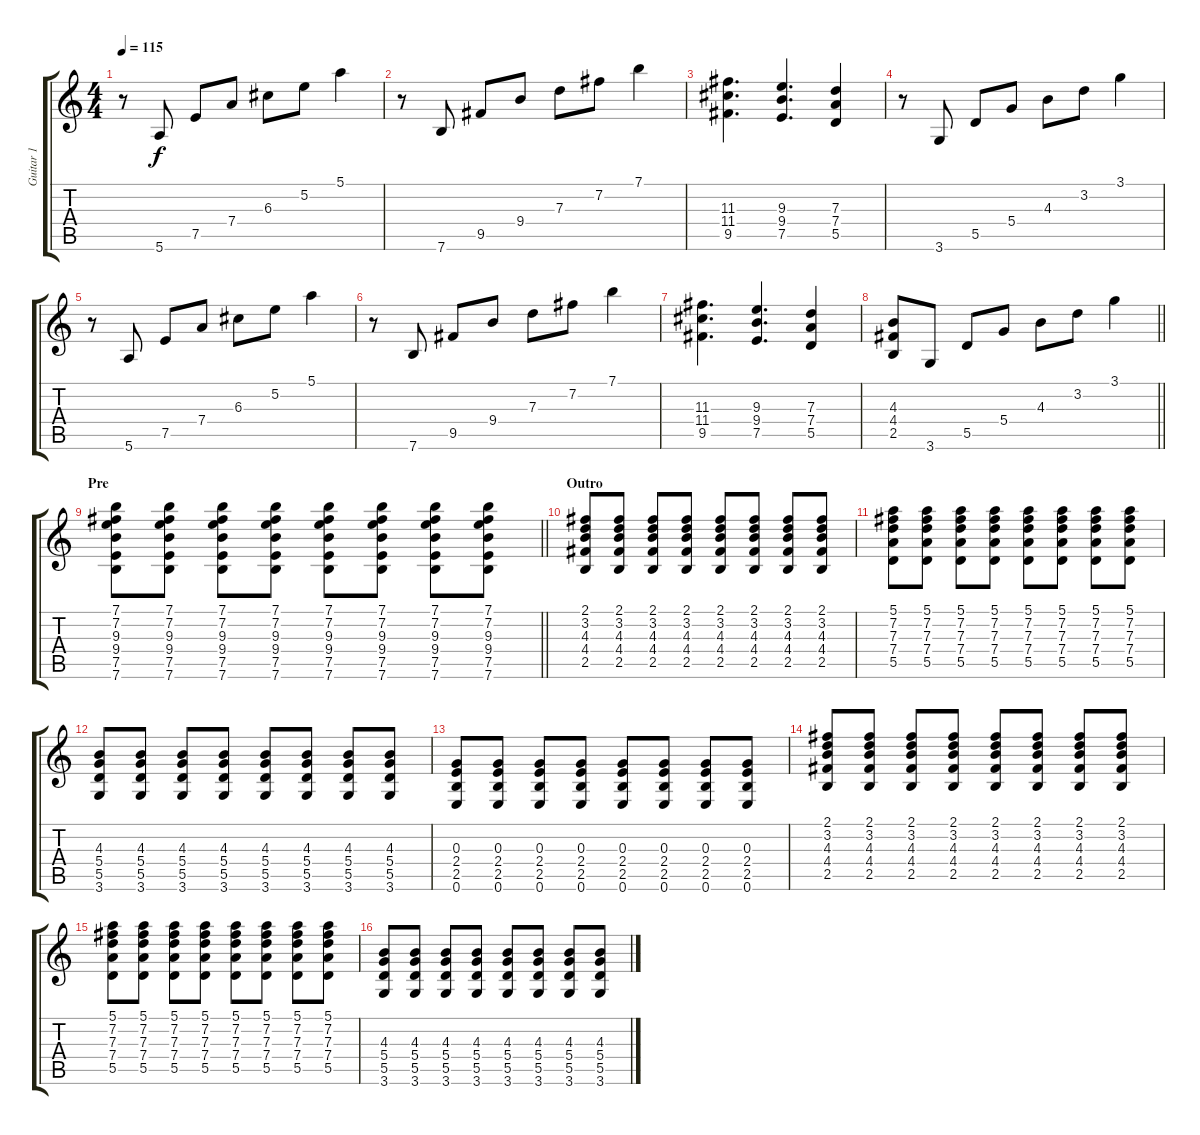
\track ("Guitar 1" "Guitar 1") {instrument electricguitarjazz}
\staff {score tabs}
\tuning (E4 B3 G3 D3 A2 E2) {hide}
\ts (4 4)
\tempo 115
\clef g2
\ks c
r.8{dy f} 5.6.8 7.5.8 7.4.8 6.3.8 5.2.8 5.1.4 |
r.8 7.6.8 9.5.8 9.4.8 7.3.8 7.2.8 7.1.4 |
(11.3 11.4 9.5).4{d} (9.3 9.4 7.5).4{d} (7.3 7.4 5.5).4 |
r.8 3.6.8 5.5.8 5.4.8 4.3.8 3.2.8 3.1.4 |
r.8 5.6.8 7.5.8 7.4.8 6.3.8 5.2.8 5.1.4 |
r.8 7.6.8 9.5.8 9.4.8 7.3.8 7.2.8 7.1.4 |
(11.3 11.4 9.5).4{d} (9.3 9.4 7.5).4{d} (7.3 7.4 5.5).4 |
\barLineRight lightlight
(4.3 4.4 2.5).8{volume 5} 3.6.8{volume 4 instrument electricguitarjazz} 5.5.8 5.4.8 4.3.8 3.2.8 3.1.4 |
\section ("" "Pre")
\barLineRight lightlight
(7.1 7.2 9.3 9.4 7.5 7.6).8{volume 4} (7.1 7.2 9.3 9.4 7.5 7.6).8 (7.1 7.2 9.3 9.4 7.5 7.6).8 (7.1 7.2 9.3 9.4 7.5 7.6).8 (7.1 7.2 9.3 9.4 7.5 7.6).8 (7.1 7.2 9.3 9.4 7.5 7.6).8 (7.1 7.2 9.3 9.4 7.5 7.6).8 (7.1 7.2 9.3 9.4 7.5 7.6).8 |
\section ("" "Outro")
(2.1 3.2 4.3 4.4 2.5).8 (2.1 3.2 4.3 4.4 2.5).8 (2.1 3.2 4.3 4.4 2.5).8 (2.1 3.2 4.3 4.4 2.5).8 (2.1 3.2 4.3 4.4 2.5).8 (2.1 3.2 4.3 4.4 2.5).8 (2.1 3.2 4.3 4.4 2.5).8 (2.1 3.2 4.3 4.4 2.5).8 |
(5.1 7.2 7.3 7.4 5.5).8 (5.1 7.2 7.3 7.4 5.5).8 (5.1 7.2 7.3 7.4 5.5).8 (5.1 7.2 7.3 7.4 5.5).8 (5.1 7.2 7.3 7.4 5.5).8 (5.1 7.2 7.3 7.4 5.5).8 (5.1 7.2 7.3 7.4 5.5).8 (5.1 7.2 7.3 7.4 5.5).8 |
(4.3 5.4 5.5 3.6).8 (4.3 5.4 5.5 3.6).8 (4.3 5.4 5.5 3.6).8 (4.3 5.4 5.5 3.6).8 (4.3 5.4 5.5 3.6).8 (4.3 5.4 5.5 3.6).8 (4.3 5.4 5.5 3.6).8 (4.3 5.4 5.5 3.6).8 |
(0.3 2.4 2.5 0.6).8 (0.3 2.4 2.5 0.6).8 (0.3 2.4 2.5 0.6).8 (0.3 2.4 2.5 0.6).8 (0.3 2.4 2.5 0.6).8 (0.3 2.4 2.5 0.6).8 (0.3 2.4 2.5 0.6).8 (0.3 2.4 2.5 0.6).8 |
(2.1 3.2 4.3 4.4 2.5).8 (2.1 3.2 4.3 4.4 2.5).8 (2.1 3.2 4.3 4.4 2.5).8 (2.1 3.2 4.3 4.4 2.5).8 (2.1 3.2 4.3 4.4 2.5).8 (2.1 3.2 4.3 4.4 2.5).8 (2.1 3.2 4.3 4.4 2.5).8 (2.1 3.2 4.3 4.4 2.5).8 |
(5.1 7.2 7.3 7.4 5.5).8 (5.1 7.2 7.3 7.4 5.5).8 (5.1 7.2 7.3 7.4 5.5).8 (5.1 7.2 7.3 7.4 5.5).8 (5.1 7.2 7.3 7.4 5.5).8 (5.1 7.2 7.3 7.4 5.5).8 (5.1 7.2 7.3 7.4 5.5).8 (5.1 7.2 7.3 7.4 5.5).8 |
(4.3 5.4 5.5 3.6).8 (4.3 5.4 5.5 3.6).8 (4.3 5.4 5.5 3.6).8 (4.3 5.4 5.5 3.6).8 (4.3 5.4 5.5 3.6).8 (4.3 5.4 5.5 3.6).8 (4.3 5.4 5.5 3.6).8 (4.3 5.4 5.5 3.6).8
